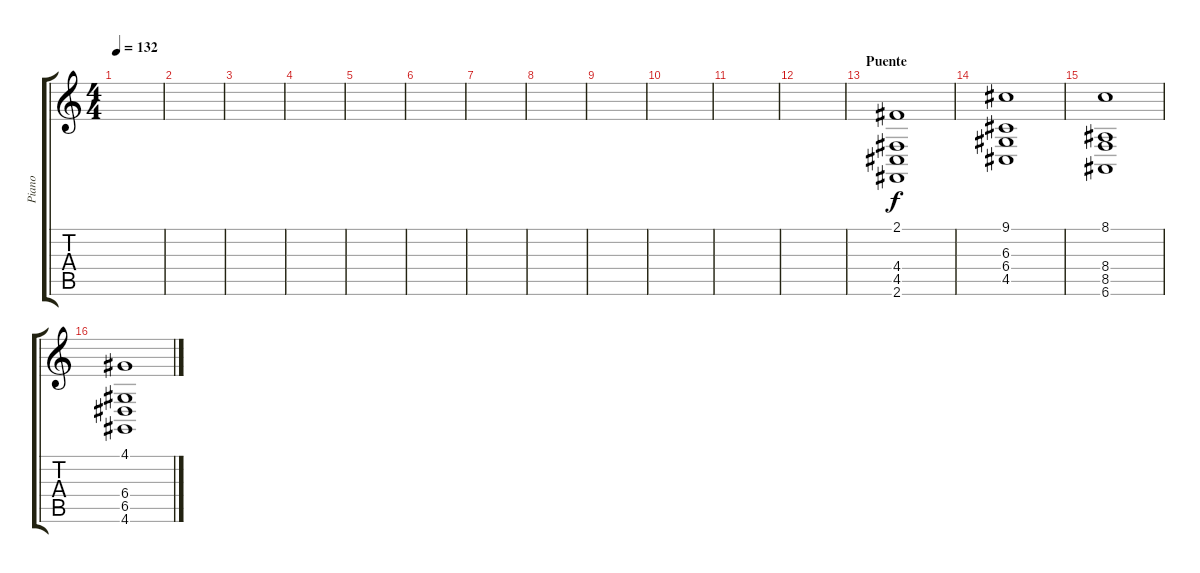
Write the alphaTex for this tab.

\track ("Piano" "Piano") {instrument brightacousticpiano}
\staff {score tabs}
\tuning (E4 B3 G3 D3 A2 E2) {hide}
\ts (4 4)
\tempo 132
\clef g2
\ks c
|
|
|
|
|
|
|
|
|
|
|
|
\section ("" "Puente")
(2.1 4.4 4.5 2.6).1 |
(9.1 6.3 6.4 4.5).1 |
(8.1 8.4 8.5 6.6).1 |
(4.1 6.4 6.5 4.6).1
